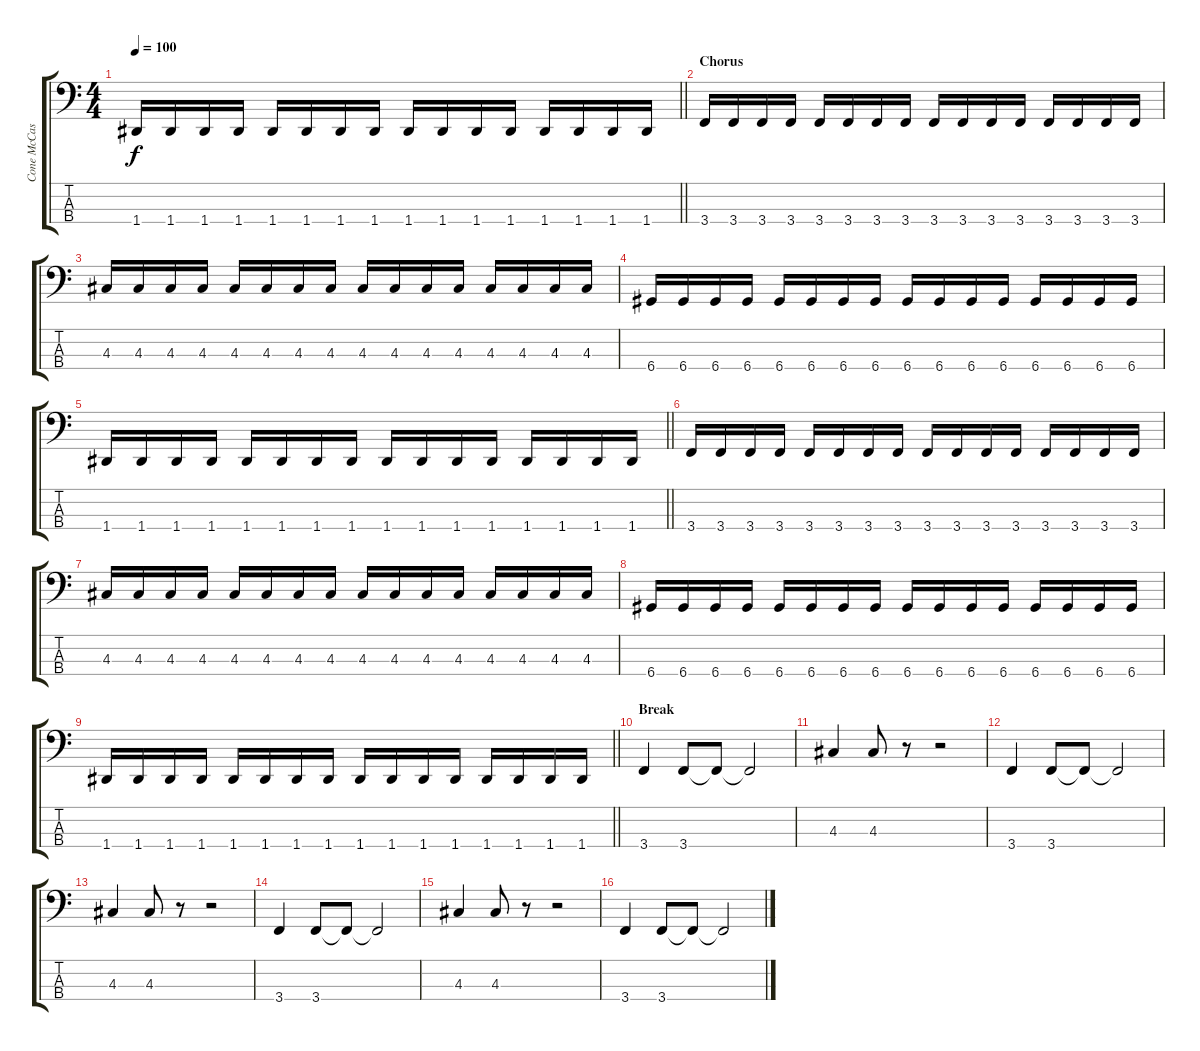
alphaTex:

\track ("Cone McCaslin <Bass>" "Cone McCas") {instrument electricbassfinger}
\staff {score tabs}
\tuning (G2 D2 A1 D1) {hide}
\ts (4 4)
\tempo 100
\clef f4
\barLineRight lightlight
\ks c
1.4.16{dy f} 1.4.16 1.4.16 1.4.16 1.4.16 1.4.16 1.4.16 1.4.16 1.4.16 1.4.16 1.4.16 1.4.16 1.4.16 1.4.16 1.4.16 1.4.16 |
\section ("" "Chorus")
3.4.16 3.4.16 3.4.16 3.4.16 3.4.16 3.4.16 3.4.16 3.4.16 3.4.16 3.4.16 3.4.16 3.4.16 3.4.16 3.4.16 3.4.16 3.4.16 |
4.3.16 4.3.16 4.3.16 4.3.16 4.3.16 4.3.16 4.3.16 4.3.16 4.3.16 4.3.16 4.3.16 4.3.16 4.3.16 4.3.16 4.3.16 4.3.16 |
6.4.16 6.4.16 6.4.16 6.4.16 6.4.16 6.4.16 6.4.16 6.4.16 6.4.16 6.4.16 6.4.16 6.4.16 6.4.16 6.4.16 6.4.16 6.4.16 |
\barLineRight lightlight
1.4.16 1.4.16 1.4.16 1.4.16 1.4.16 1.4.16 1.4.16 1.4.16 1.4.16 1.4.16 1.4.16 1.4.16 1.4.16 1.4.16 1.4.16 1.4.16 |
3.4.16 3.4.16 3.4.16 3.4.16 3.4.16 3.4.16 3.4.16 3.4.16 3.4.16 3.4.16 3.4.16 3.4.16 3.4.16 3.4.16 3.4.16 3.4.16 |
4.3.16 4.3.16 4.3.16 4.3.16 4.3.16 4.3.16 4.3.16 4.3.16 4.3.16 4.3.16 4.3.16 4.3.16 4.3.16 4.3.16 4.3.16 4.3.16 |
6.4.16 6.4.16 6.4.16 6.4.16 6.4.16 6.4.16 6.4.16 6.4.16 6.4.16 6.4.16 6.4.16 6.4.16 6.4.16 6.4.16 6.4.16 6.4.16 |
\barLineRight lightlight
1.4.16 1.4.16 1.4.16 1.4.16 1.4.16 1.4.16 1.4.16 1.4.16 1.4.16 1.4.16 1.4.16 1.4.16 1.4.16 1.4.16 1.4.16 1.4.16 |
\section ("" "Break")
3.4.4 3.4.8 3.4{t}.8 3.4{t}.2 |
4.3.4 4.3.8 r.8 r.2 |
3.4.4 3.4.8 3.4{t}.8 3.4{t}.2 |
4.3.4 4.3.8 r.8 r.2 |
3.4.4 3.4.8 3.4{t}.8 3.4{t}.2 |
4.3.4 4.3.8 r.8 r.2 |
3.4.4 3.4.8 3.4{t}.8 3.4{t}.2
